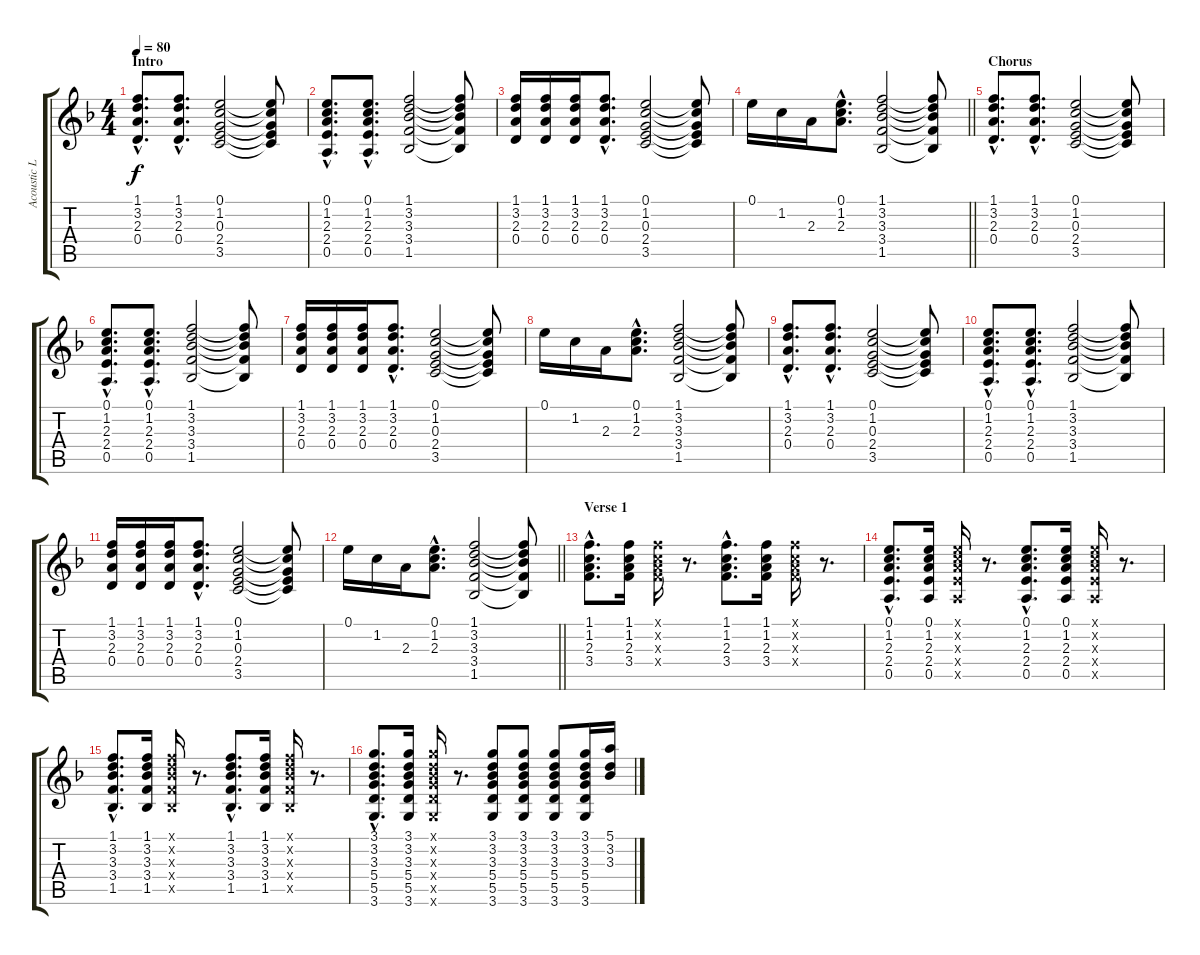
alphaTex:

\track ("Acoustic Left" "Acoustic L") {instrument acousticguitarsteel}
\staff {score tabs}
\tuning (E4 B3 G3 D3 A2 E2) {hide}
\ts (4 4)
\section ("" "Intro")
\tempo 80
\clef g2
\ks f
(1.1{hac} 3.2{hac} 2.3{hac} 0.4{hac}).8{d dy f instrument acousticguitarsteel} (1.1{hac} 3.2{hac} 2.3{hac} 0.4{hac}).8{d} (0.1 1.2 0.3 2.4 3.5).2 (0.1{t} 1.2{t} 0.3{t} 2.4{t} 3.5{t}).8 |
(0.1{hac} 1.2{hac} 2.3{hac} 2.4{hac} 0.5{hac}).8{d} (0.1{hac} 1.2{hac} 2.3{hac} 2.4{hac} 0.5{hac}).8{d} (1.1 3.2 3.3 3.4 1.5).2 (1.1{t} 3.2{t} 3.3{t} 3.4{t} 1.5{t}).8 |
(1.1 3.2 2.3 0.4).16 (1.1 3.2 2.3 0.4).16 (1.1 3.2 2.3 0.4).16 (1.1{hac} 3.2{hac} 2.3{hac} 0.4{hac}).8{d} (0.1 1.2 0.3 2.4 3.5).2 (0.1{t} 1.2{t} 0.3{t} 2.4{t} 3.5{t}).8 |
\barLineRight lightlight
0.1.16 1.2.16 2.3.16 (0.1{hac} 1.2{hac} 2.3{hac}).8{d} (1.1 3.2 3.3 3.4 1.5).2 (1.1{t} 3.2{t} 3.3{t} 3.4{t} 1.5{t}).8 |
\section ("" "Chorus")
(1.1{hac} 3.2{hac} 2.3{hac} 0.4{hac}).8{d} (1.1{hac} 3.2{hac} 2.3{hac} 0.4{hac}).8{d} (0.1 1.2 0.3 2.4 3.5).2 (0.1{t} 1.2{t} 0.3{t} 2.4{t} 3.5{t}).8 |
(0.1{hac} 1.2{hac} 2.3{hac} 2.4{hac} 0.5{hac}).8{d} (0.1{hac} 1.2{hac} 2.3{hac} 2.4{hac} 0.5{hac}).8{d} (1.1 3.2 3.3 3.4 1.5).2 (1.1{t} 3.2{t} 3.3{t} 3.4{t} 1.5{t}).8 |
(1.1 3.2 2.3 0.4).16 (1.1 3.2 2.3 0.4).16 (1.1 3.2 2.3 0.4).16 (1.1{hac} 3.2{hac} 2.3{hac} 0.4{hac}).8{d} (0.1 1.2 0.3 2.4 3.5).2 (0.1{t} 1.2{t} 0.3{t} 2.4{t} 3.5{t}).8 |
0.1.16 1.2.16 2.3.16 (0.1{hac} 1.2{hac} 2.3{hac}).8{d} (1.1 3.2 3.3 3.4 1.5).2 (1.1{t} 3.2{t} 3.3{t} 3.4{t} 1.5{t}).8 |
(1.1{hac} 3.2{hac} 2.3{hac} 0.4{hac}).8{d} (1.1{hac} 3.2{hac} 2.3{hac} 0.4{hac}).8{d} (0.1 1.2 0.3 2.4 3.5).2 (0.1{t} 1.2{t} 0.3{t} 2.4{t} 3.5{t}).8 |
(0.1{hac} 1.2{hac} 2.3{hac} 2.4{hac} 0.5{hac}).8{d} (0.1{hac} 1.2{hac} 2.3{hac} 2.4{hac} 0.5{hac}).8{d} (1.1 3.2 3.3 3.4 1.5).2 (1.1{t} 3.2{t} 3.3{t} 3.4{t} 1.5{t}).8 |
(1.1 3.2 2.3 0.4).16 (1.1 3.2 2.3 0.4).16 (1.1 3.2 2.3 0.4).16 (1.1{hac} 3.2{hac} 2.3{hac} 0.4{hac}).8{d} (0.1 1.2 0.3 2.4 3.5).2 (0.1{t} 1.2{t} 0.3{t} 2.4{t} 3.5{t}).8 |
\barLineRight lightlight
0.1.16 1.2.16 2.3.16 (0.1{hac} 1.2{hac} 2.3{hac}).8{d} (1.1 3.2 3.3 3.4 1.5).2 (1.1{t} 3.2{t} 3.3{t} 3.4{t} 1.5{t}).8 |
\section ("" "Verse 1")
(1.1{hac} 1.2{hac} 2.3{hac} 3.4{hac}).8{d} (1.1 1.2 2.3 3.4).16 (1.1{x} 1.2{x} 2.3{x} 3.4{x}).16 r.8{d} (1.1{hac} 1.2{hac} 2.3{hac} 3.4{hac}).8{d} (1.1 1.2 2.3 3.4).16 (1.1{x} 1.2{x} 2.3{x} 3.4{x}).16 r.8{d} |
(0.1{hac} 1.2{hac} 2.3{hac} 2.4{hac} 0.5{hac}).8{d} (0.1 1.2 2.3 2.4 0.5).16 (0.1{x} 1.2{x} 2.3{x} 2.4{x} 0.5{x}).16 r.8{d} (0.1{hac} 1.2{hac} 2.3{hac} 2.4{hac} 0.5{hac}).8{d} (0.1 1.2 2.3 2.4 0.5).16 (0.1{x} 1.2{x} 2.3{x} 2.4{x} 0.5{x}).16 r.8{d} |
(1.1{hac} 3.2{hac} 3.3{hac} 3.4{hac} 1.5{hac}).8{d} (1.1 3.2 3.3 3.4 1.5).16 (1.1{x} 3.2{x} 3.3{x} 3.4{x} 1.5{x}).16 r.8{d} (1.1{hac} 3.2{hac} 3.3{hac} 3.4{hac} 1.5{hac}).8{d} (1.1 3.2 3.3 3.4 1.5).16 (1.1{x} 3.2{x} 3.3{x} 3.4{x} 1.5{x}).16 r.8{d} |
(3.1{hac} 3.2{hac} 3.3{hac} 5.4{hac} 5.5{hac} 3.6{hac}).8{d} (3.1 3.2 3.3 5.4 5.5 3.6).16 (3.1{x} 3.2{x} 3.3{x} 5.4{x} 5.5{x} 3.6{x}).16 r.8{d} (3.1 3.2 3.3 5.4 5.5 3.6).8 (3.1 3.2 3.3 5.4 5.5 3.6).8 (3.1 3.2 3.3 5.4 5.5 3.6).8 (3.1 3.2 3.3 5.4 5.5 3.6).16 (5.1 3.2 3.3).16
